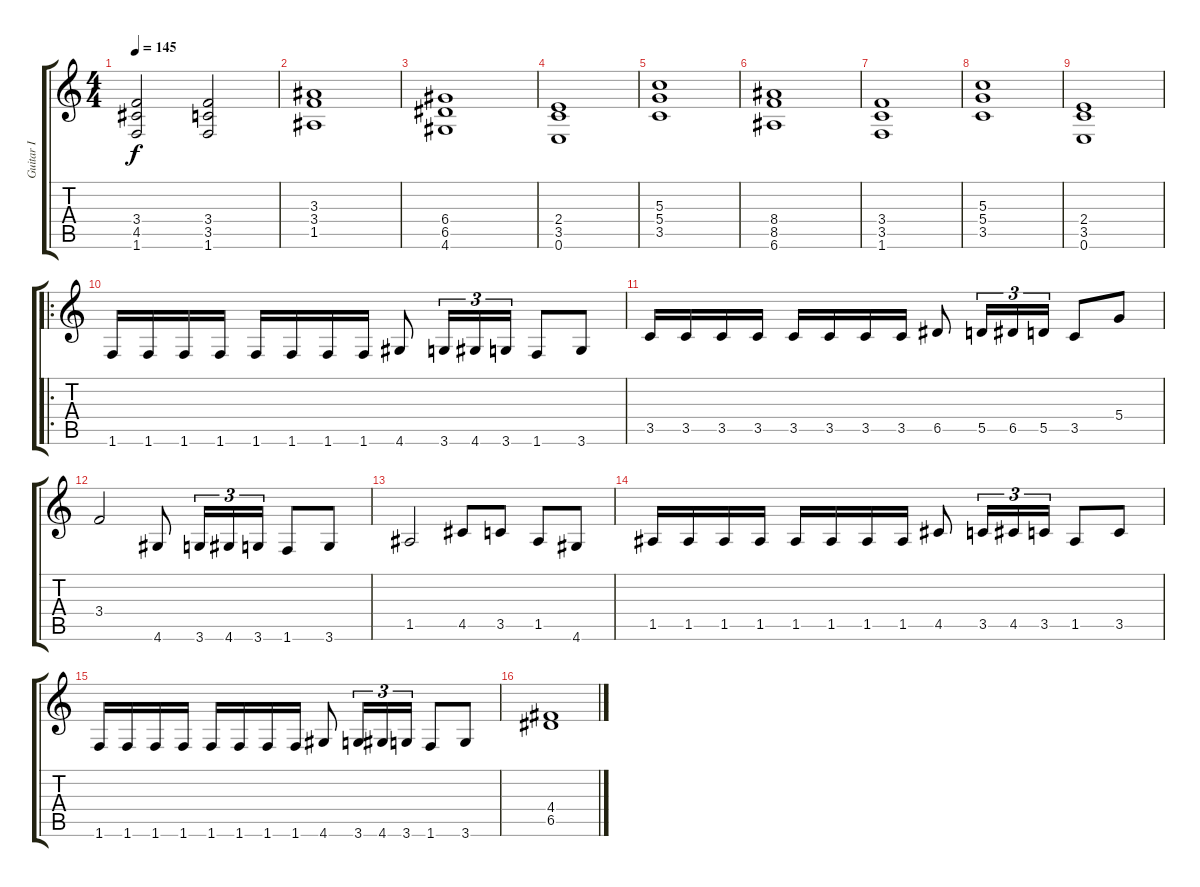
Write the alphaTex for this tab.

\track ("Guitar I" "Guitar I") {instrument distortionguitar}
\staff {score tabs}
\tuning (E4 B3 G3 D3 A2 E2) {hide}
\ts (4 4)
\tempo 145
\clef g2
\ks c
(3.4 4.5 1.6).2{dy f} (3.4 3.5 1.6).2 |
(3.3 3.4 1.5).1 |
(6.4 6.5 4.6).1 |
(2.4 3.5 0.6).1 |
(5.3 5.4 3.5).1 |
(8.4 8.5 6.6).1 |
(3.4 3.5 1.6).1 |
(5.3 5.4 3.5).1 |
(2.4 3.5 0.6).1 |
\ro
1.6.16 1.6.16 1.6.16 1.6.16 1.6.16 1.6.16 1.6.16 1.6.16 4.6.8 3.6.16{tu (3 2)} 4.6.16{tu (3 2)} 3.6.16{tu (3 2)} 1.6.8 3.6.8 |
3.5.16 3.5.16 3.5.16 3.5.16 3.5.16 3.5.16 3.5.16 3.5.16 6.5.8 5.5.16{tu (3 2)} 6.5.16{tu (3 2)} 5.5.16{tu (3 2)} 3.5.8 5.4.8 |
3.4.2 4.6.8 3.6.16{tu (3 2)} 4.6.16{tu (3 2)} 3.6.16{tu (3 2)} 1.6.8 3.6.8 |
1.5.2 4.5.8 3.5.8 1.5.8 4.6.8 |
1.5.16 1.5.16 1.5.16 1.5.16 1.5.16 1.5.16 1.5.16 1.5.16 4.5.8 3.5.16{tu (3 2)} 4.5.16{tu (3 2)} 3.5.16{tu (3 2)} 1.5.8 3.5.8 |
1.6.16 1.6.16 1.6.16 1.6.16 1.6.16 1.6.16 1.6.16 1.6.16 4.6.8 3.6.16{tu (3 2)} 4.6.16{tu (3 2)} 3.6.16{tu (3 2)} 1.6.8 3.6.8 |
(4.4 6.5).1
